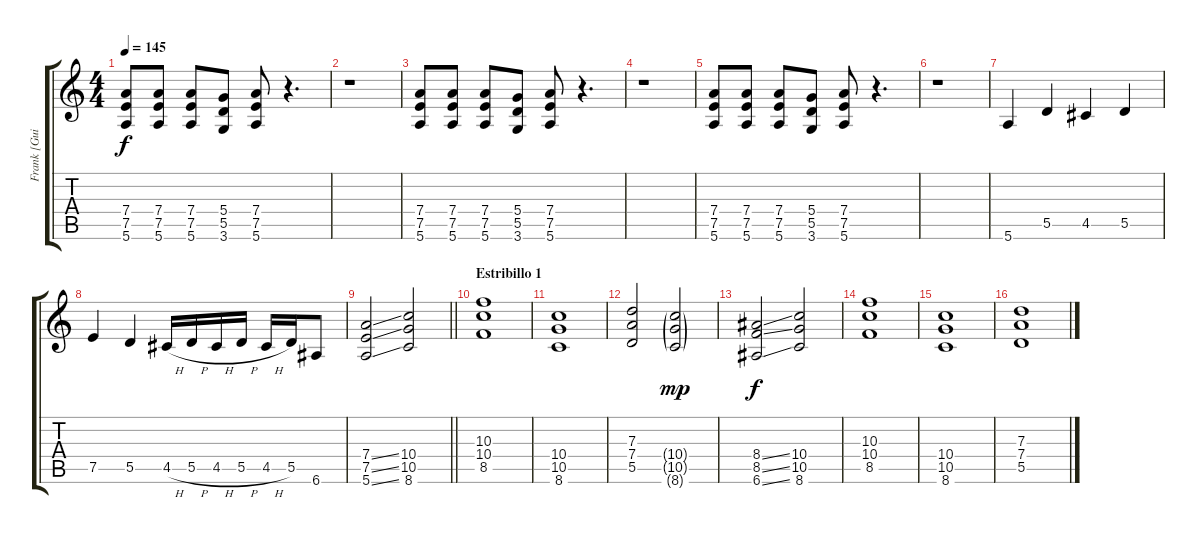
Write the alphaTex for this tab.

\track ("Frank [Guit.A]" "Frank [Gui") {instrument distortionguitar}
\staff {score tabs}
\tuning (E4 B3 G3 D3 A2 E2) {hide}
\ts (4 4)
\tempo 145
\clef g2
\ks c
(7.4 7.5 5.6).8{dy f} (7.4 7.5 5.6).8 (7.4 7.5 5.6).8 (5.4 5.5 3.6).8 (7.4 7.5 5.6).8 r.4{d} |
r.1 |
(7.4 7.5 5.6).8 (7.4 7.5 5.6).8 (7.4 7.5 5.6).8 (5.4 5.5 3.6).8 (7.4 7.5 5.6).8 r.4{d} |
r.1 |
(7.4 7.5 5.6).8 (7.4 7.5 5.6).8 (7.4 7.5 5.6).8 (5.4 5.5 3.6).8 (7.4 7.5 5.6).8 r.4{d} |
r.1 |
5.6.4 5.5.4 4.5.4 5.5.4 |
7.5.4 5.5.4 4.5{h}.16 5.5{h}.16 4.5{h}.16 5.5{h}.16 4.5{h}.16 5.5.16 6.6.8 |
\barLineRight lightlight
(7.4{ss} 7.5{ss} 5.6{ss}).2 (10.4 10.5 8.6).2 |
\section ("" "Estribillo 1")
(10.3 10.4 8.5).1 |
(10.4 10.5 8.6).1 |
(7.3 7.4 5.5).2 (10.4{g} 10.5{g} 8.6{g}).2{dy mp} |
(8.4{ss} 8.5{ss} 6.6{ss}).2{dy f} (10.4 10.5 8.6).2 |
(10.3 10.4 8.5).1 |
(10.4 10.5 8.6).1 |
(7.3 7.4 5.5).1
